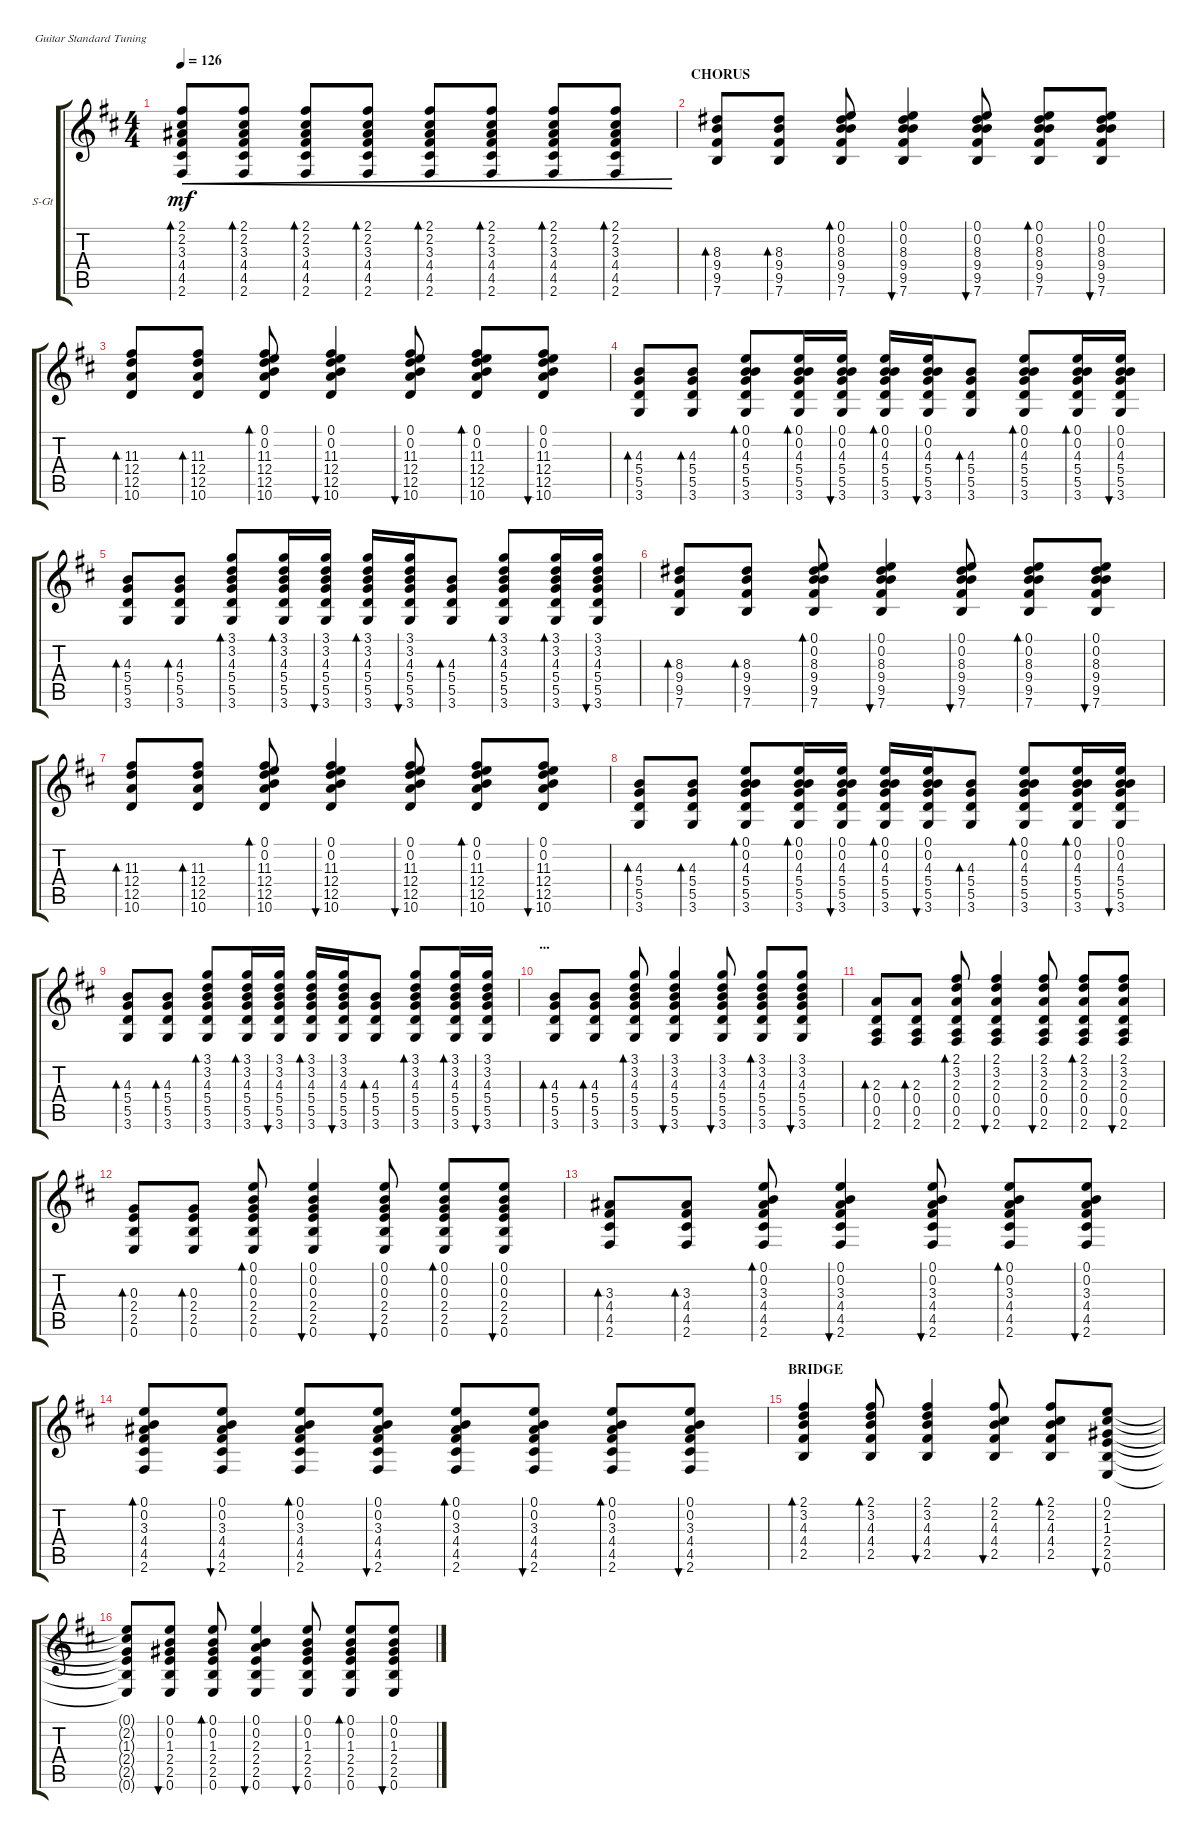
\defaultSystemsLayout 4
\bracketExtendMode groupsimilarinstruments
\firstSystemTrackNameOrientation horizontal
\otherSystemsTrackNameOrientation horizontal
\track ("Steel Guitar" "S-Gt") {instrument acousticguitarsteel}
\staff {score tabs}
\tuning (E4 B3 G3 D3 A2 E2)
\ts (4 4)
\tempo 126
\clef g2
\ks bminor
(4.4 4.5 3.3 2.2 2.1 2.6).8{bd 30 cre dy mf} (4.4 4.5 3.3 2.2 2.1 2.6).8{bd 30 cre} (4.4 4.5 3.3 2.2 2.1 2.6).8{bd 30 cre} (4.4 4.5 3.3 2.2 2.1 2.6).8{bd 30 cre} (4.4 4.5 3.3 2.2 2.1 2.6).8{bd 30 cre} (4.4 4.5 3.3 2.2 2.1 2.6).8{bd 30 cre} (4.4 4.5 3.3 2.2 2.1 2.6).8{bd 30 cre} (4.4 4.5 3.3 2.2 2.1 2.6).8{bd 30 cre} |
\section ("" "CHORUS")
(7.6 9.5 9.4 8.3).8{bd 30} (7.6 9.5 9.4 8.3).8{bd 30} (7.6 9.5 9.4 8.3 0.2 0.1).8{bd 30} (7.6 9.5 9.4 8.3 0.2 0.1).4{bu 30} (7.6 9.5 9.4 8.3 0.2 0.1).8{bu 30} (7.6 9.5 9.4 8.3 0.2 0.1).8{bd 30} (7.6 9.5 9.4 8.3 0.2 0.1).8{bu 30} |
(10.6 12.5 12.4 11.3).8{bd 30} (10.6 12.5 12.4 11.3).8{bd 30} (10.6 12.5 12.4 11.3 0.2 0.1).8{bd 30} (10.6 12.5 12.4 11.3 0.2 0.1).4{bu 30} (10.6 12.5 12.4 11.3 0.2 0.1).8{bu 30} (10.6 12.5 12.4 11.3 0.2 0.1).8{bd 30} (10.6 12.5 12.4 11.3 0.2 0.1).8{bu 30} |
(3.6 5.5 5.4 4.3).8{bd 30} (3.6 5.5 5.4 4.3).8{bd 30} (3.6 5.5 5.4 4.3 0.2 0.1).8{bd 30} (3.6 5.5 5.4 4.3 0.2 0.1).16{bd 30} (3.6 5.5 5.4 4.3 0.2 0.1).16{bu 30} (3.6 5.5 5.4 4.3 0.2 0.1).16{bd 30} (3.6 5.5 5.4 4.3 0.2 0.1).16{bu 30} (3.6 5.5 5.4 4.3).8{bd 30} (3.6 5.5 5.4 4.3 0.2 0.1).8{bd 30} (3.6 5.5 5.4 4.3 0.2 0.1).16{bd 30} (3.6 5.5 5.4 4.3 0.2 0.1).16{bu 30} |
(3.6 5.5 5.4 4.3).8{bd 30} (3.6 5.5 5.4 4.3).8{bd 30} (3.6 5.5 5.4 4.3 3.2 3.1).8{bd 30} (3.6 5.5 5.4 4.3 3.2 3.1).16{bd 30} (3.6 5.5 5.4 4.3 3.2 3.1).16{bu 30} (3.6 5.5 5.4 4.3 3.2 3.1).16{bd 30} (3.6 5.5 5.4 4.3 3.2 3.1).16{bu 30} (3.6 5.5 5.4 4.3).8{bd 30} (3.6 5.5 5.4 4.3 3.2 3.1).8{bd 30} (3.6 5.5 5.4 4.3 3.2 3.1).16{bd 30} (3.6 5.5 5.4 4.3 3.2 3.1).16{bu 30} |
(7.6 9.5 9.4 8.3).8{bd 30} (7.6 9.5 9.4 8.3).8{bd 30} (7.6 9.5 9.4 8.3 0.2 0.1).8{bd 30} (7.6 9.5 9.4 8.3 0.2 0.1).4{bu 30} (7.6 9.5 9.4 8.3 0.2 0.1).8{bu 30} (7.6 9.5 9.4 8.3 0.2 0.1).8{bd 30} (7.6 9.5 9.4 8.3 0.2 0.1).8{bu 30} |
(10.6 12.5 12.4 11.3).8{bd 30} (10.6 12.5 12.4 11.3).8{bd 30} (10.6 12.5 12.4 11.3 0.2 0.1).8{bd 30} (10.6 12.5 12.4 11.3 0.2 0.1).4{bu 30} (10.6 12.5 12.4 11.3 0.2 0.1).8{bu 30} (10.6 12.5 12.4 11.3 0.2 0.1).8{bd 30} (10.6 12.5 12.4 11.3 0.2 0.1).8{bu 30} |
(3.6 5.5 5.4 4.3).8{bd 30} (3.6 5.5 5.4 4.3).8{bd 30} (3.6 5.5 5.4 4.3 0.2 0.1).8{bd 30} (3.6 5.5 5.4 4.3 0.2 0.1).16{bd 30} (3.6 5.5 5.4 4.3 0.2 0.1).16{bu 30} (3.6 5.5 5.4 4.3 0.2 0.1).16{bd 30} (3.6 5.5 5.4 4.3 0.2 0.1).16{bu 30} (3.6 5.5 5.4 4.3).8{bd 30} (3.6 5.5 5.4 4.3 0.2 0.1).8{bd 30} (3.6 5.5 5.4 4.3 0.2 0.1).16{bd 30} (3.6 5.5 5.4 4.3 0.2 0.1).16{bu 30} |
(3.6 5.5 5.4 4.3).8{bd 30} (3.6 5.5 5.4 4.3).8{bd 30} (3.6 5.5 5.4 4.3 3.2 3.1).8{bd 30} (3.6 5.5 5.4 4.3 3.2 3.1).16{bd 30} (3.6 5.5 5.4 4.3 3.2 3.1).16{bu 30} (3.6 5.5 5.4 4.3 3.2 3.1).16{bd 30} (3.6 5.5 5.4 4.3 3.2 3.1).16{bu 30} (3.6 5.5 5.4 4.3).8{bd 30} (3.6 5.5 5.4 4.3 3.2 3.1).8{bd 30} (3.6 5.5 5.4 4.3 3.2 3.1).16{bd 30} (3.6 5.5 5.4 4.3 3.2 3.1).16{bu 30} |
\section ("" "...")
(3.6 5.5 5.4 4.3).8{bd 30} (3.6 5.5 5.4 4.3).8{bd 30} (3.6 5.5 5.4 4.3 3.2 3.1).8{bd 30} (3.6 5.5 5.4 4.3 3.2 3.1).4{bu 30} (3.6 5.5 5.4 4.3 3.2 3.1).8{bu 30} (3.6 5.5 5.4 4.3 3.2 3.1).8{bd 30} (3.6 5.5 5.4 4.3 3.2 3.1).8{bu 30} |
(2.6 0.5 0.4 2.3).8{bd 30} (2.6 0.5 0.4 2.3).8{bd 30} (2.6 0.5 0.4 2.3 3.2 2.1).8{bd 30} (2.6 0.5 0.4 2.3 3.2 2.1).4{bu 30} (2.6 0.5 0.4 2.3 3.2 2.1).8{bu 30} (2.6 0.5 0.4 2.3 3.2 2.1).8{bd 30} (2.6 0.5 0.4 2.3 3.2 2.1).8{bu 30} |
(0.6 2.5 2.4 0.3).8{bd 30} (0.6 2.5 2.4 0.3).8{bd 30} (0.6 2.5 2.4 0.3 0.2 0.1).8{bd 30} (0.6 2.5 2.4 0.3 0.2 0.1).4{bu 30} (0.6 2.5 2.4 0.3 0.2 0.1).8{bu 30} (0.6 2.5 2.4 0.3 0.2 0.1).8{bd 30} (0.6 2.5 2.4 0.3 0.2 0.1).8{bu 30} |
(2.6 4.5 4.4 3.3).8{bd 30} (2.6 4.5 4.4 3.3).8{bd 30} (2.6 4.5 4.4 3.3 0.2 0.1).8{bd 30} (2.6 4.5 4.4 3.3 0.2 0.1).4{bu 30} (2.6 4.5 4.4 3.3 0.2 0.1).8{bu 30} (2.6 4.5 4.4 3.3 0.2 0.1).8{bd 30} (2.6 4.5 4.4 3.3 0.2 0.1).8{bu 30} |
(4.4 4.5 3.3 0.2 0.1 2.6).8{bd 30} (4.4 4.5 3.3 0.2 0.1 2.6).8{bu 30} (4.4 4.5 3.3 0.2 0.1 2.6).8{bd 30} (4.4 4.5 3.3 0.2 0.1 2.6).8{bu 30} (4.4 4.5 3.3 0.2 0.1 2.6).8{bd 30} (4.4 4.5 3.3 0.2 0.1 2.6).8{bu 30} (4.4 4.5 3.3 0.2 0.1 2.6).8{bd 30} (4.4 4.5 3.3 0.2 0.1 2.6).8{bu 30} |
\section ("" "BRIDGE")
(4.4 2.5 4.3 3.2 2.1).4{bd 30} (4.4 2.5 4.3 3.2 2.1).8{bd 30} (4.4 2.5 4.3 3.2 2.1).4{bu 30} (4.4 2.5 4.3 2.2 2.1).8{bu 30} (4.4 2.5 4.3 2.2 2.1).8{bd 30} (2.4 2.5 1.3 2.2 0.1 0.6).8{bu 30} |
(2.4{t} 0.6{t} 2.5{t} 1.3{t} 2.2{t} 0.1{t}).8 (2.4 0.6 2.5 1.3 0.2 0.1).8{bu 30} (2.4 0.6 2.5 1.3 0.2 0.1).8{bd 30} (2.4 0.6 2.5 2.3 0.2 0.1).4{bu 30} (2.4 0.6 2.5 1.3 0.2 0.1).8{bu 30} (2.4 0.6 2.5 1.3 0.2 0.1).8{bd 30} (2.4 0.6 2.5 1.3 0.2 0.1).8{bu 30}
